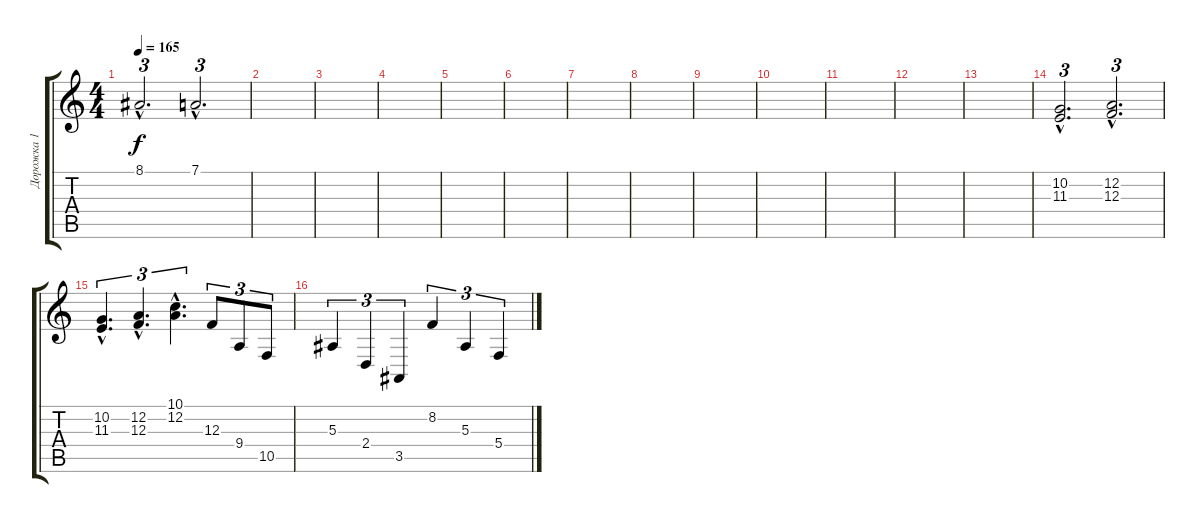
\track ("Дорожка 1" "Дорожка 1") {instrument harpsichord}
\staff {score tabs}
\tuning (D4 A3 F3 C3 G2 D2) {hide}
\ts (4 4)
\tempo 165
\clef g2
\ks c
8.1{hac}.2{d tu (3 2) dy f} 7.1{hac}.2{d tu (3 2)} |
|
|
|
|
|
|
|
|
|
|
|
|
(10.2{hac} 11.3{hac}).2{d tu (3 2)} (12.2{hac} 12.3{hac}).2{d tu (3 2)} |
(10.2{hac} 11.3{hac}).4{d tu (3 2)} (12.2{hac} 12.3{hac}).4{d tu (3 2)} (10.1{hac} 12.2{hac}).4{d tu (3 2)} 12.3.8{tu (3 2)} 9.4.8{tu (3 2)} 10.5.8{tu (3 2)} |
5.3.4{tu (3 2)} 2.4.4{tu (3 2)} 3.5.4{tu (3 2)} 8.2.4{tu (3 2)} 5.3.4{tu (3 2)} 5.4.4{tu (3 2)}
